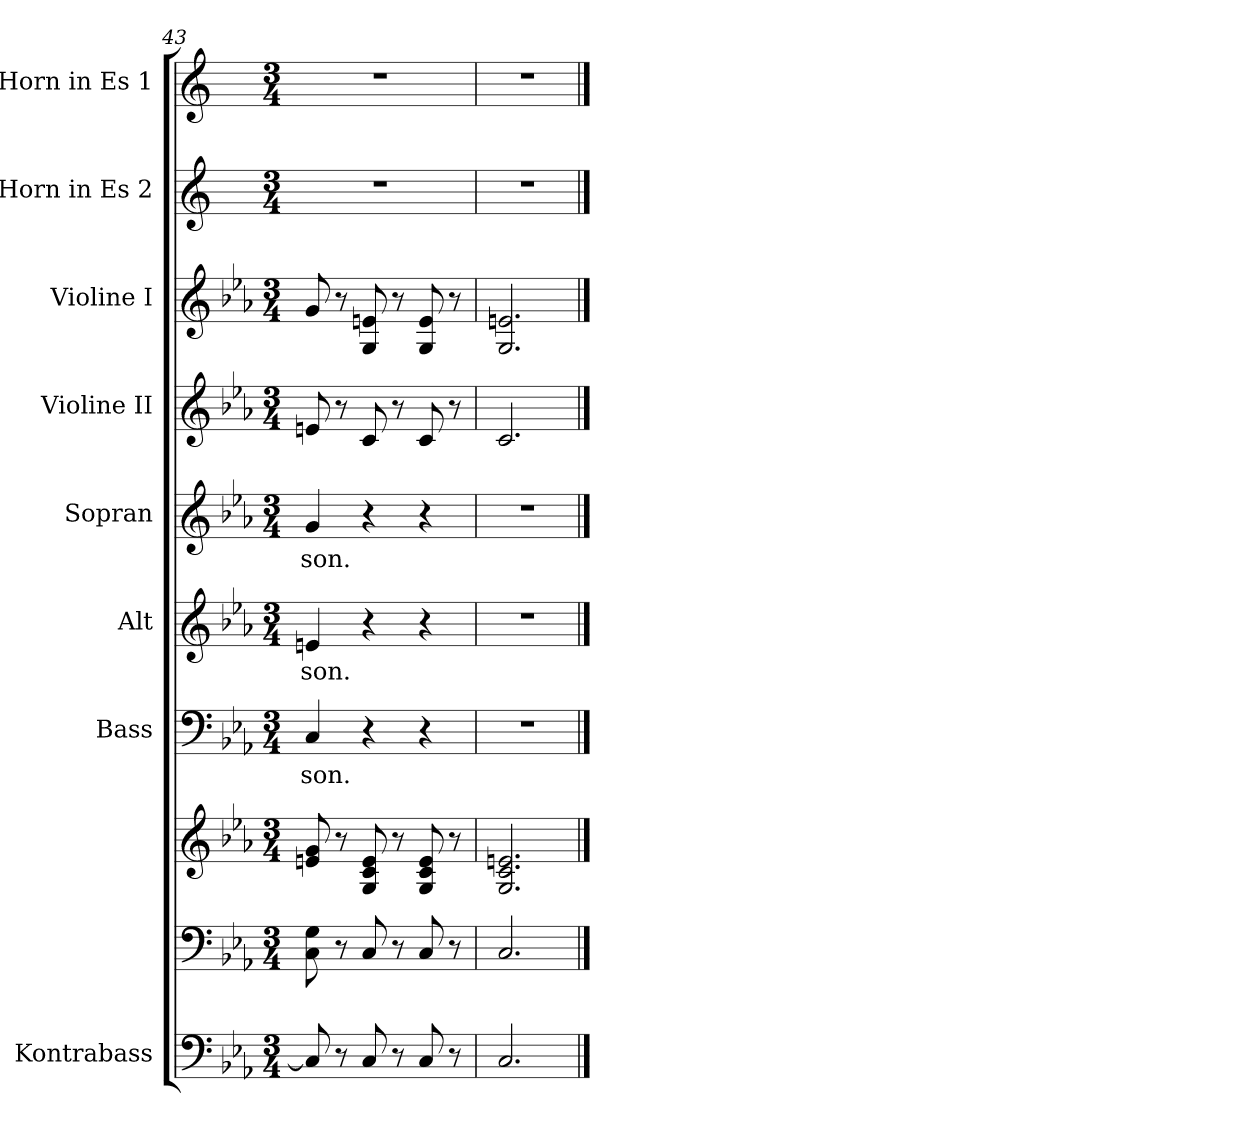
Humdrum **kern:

**kern	**kern	**kern	**kern	**text	**kern	**text	**kern	**text	**kern	**kern	**kern	**kern
*part9	*part8	*part8	*part7	*part7	*part6	*part6	*part5	*part5	*part4	*part3	*part2	*part1
*staff10	*staff9	*staff8	*staff7	*staff7	*staff6	*staff6	*staff5	*staff5	*staff4	*staff3	*staff2	*staff1
*I"Kontrabass	*	*	*I"Bass	*	*I"Alt	*	*I"Sopran	*	*I"Violine II	*I"Violine I	*I"Horn in Es 2	*I"Horn in Es 1
*I'Kb.	*	*	*I'B.	*	*I'A.	*	*I'S.	*	*I'Vl. II	*I'Vl. I	*	*
*clefF4	*clefF4	*clefG2	*clefF4	*	*clefG2	*	*clefG2	*	*clefG2	*clefG2	*clefG2	*clefG2
*ITrd7c12	*	*	*	*	*	*	*	*	*	*	*ITrd5c9	*ITrd5c9
*k[b-e-a-]	*k[b-e-a-]	*k[b-e-a-]	*k[b-e-a-]	*	*k[b-e-a-]	*	*k[b-e-a-]	*	*k[b-e-a-]	*k[b-e-a-]	*k[b-e-a-]	*k[b-e-a-]
*E-:	*E-:	*E-:	*E-:	*	*E-:	*	*E-:	*	*E-:	*E-:	*E-:	*E-:
*M3/4	*M3/4	*M3/4	*M3/4	*	*M3/4	*	*M3/4	*	*M3/4	*M3/4	*M3/4	*M3/4
=43	=43	=43	=43	=43	=43	=43	=43	=43	=43	=43	=43	=43
!	!	!	!	!LO:LY:b	!	!LO:LY:b	!	!LO:LY:b	!	!	!	!
8CC/]	8C\ 8G\	8en/ 8g/	4C/	-son.	4en/	-son.	4g/	-son.	8en/	8g/	2.r	2.r
8r	8r	8r	.	.	.	.	.	.	8r	8r	.	.
8CC/	8C/	8G/ 8c/ 8e/	4r	.	4r	.	4r	.	8c/	8G/ 8en/	.	.
8r	8r	8r	.	.	.	.	.	.	8r	8r	.	.
8CC/	8C/	8G/ 8c/ 8e/	4r	.	4r	.	4r	.	8c/	8G/ 8e/	.	.
8r	8r	8r	.	.	.	.	.	.	8r	8r	.	.
=44	=44	=44	=44	=44	=44	=44	=44	=44	=44	=44	=44	=44
2.CC/	2.C/	2.G/ 2.c/ 2.en/	2.r	.	2.r	.	2.r	.	2.c/	2.G/ 2.en/	2.r	2.r
==	==	==	==	==	==	==	==	==	==	==	==	==
*-	*-	*-	*-	*-	*-	*-	*-	*-	*-	*-	*-	*-
